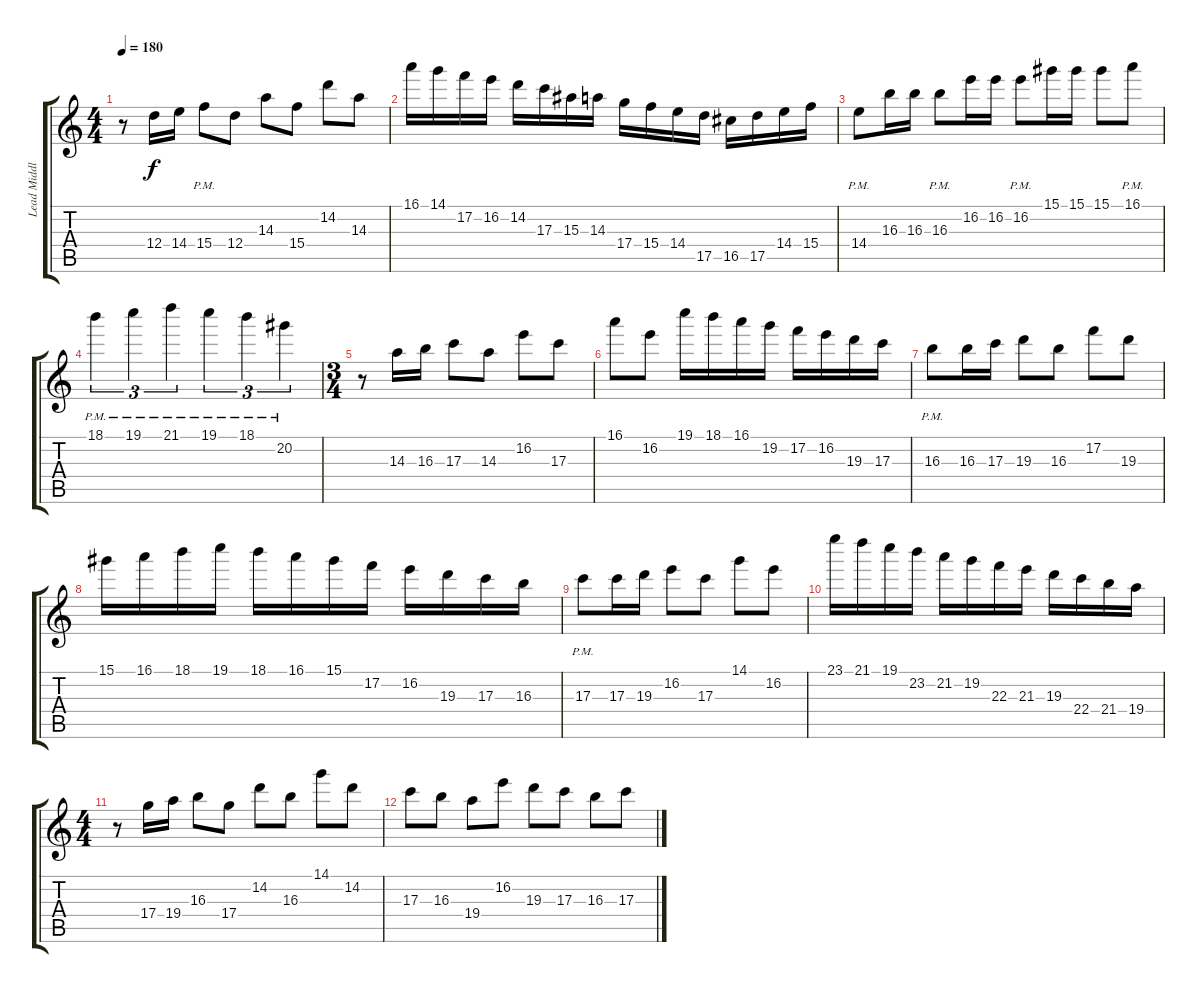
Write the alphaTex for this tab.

\track ("Lead Middle" "Lead Middl") {instrument overdrivenguitar}
\staff {score tabs}
\tuning (F4 C4 G3 D3 A2 E2) {hide}
\ts (4 4)
\tempo 180
\clef g2
\ks c
r.8{dy f} 12.4.16 14.4.16 15.4{pm}.8 12.4.8 14.3.8 15.4.8 14.2.8 14.3.8 |
16.1.16 14.1.16 17.2.16 16.2.16 14.2.16 17.3.16 15.3.16 14.3.16 17.4.16 15.4.16 14.4.16 17.5.16 16.5.16 17.5.16 14.4.16 15.4.16 |
14.4{pm}.8 16.3.16 16.3.16 16.3{pm}.8 16.2.16 16.2.16 16.2{pm}.8 15.1.16 15.1.16 15.1.8 16.1{pm}.8 |
18.1{pm}.4{tu (3 2)} 19.1{pm}.4{tu (3 2)} 21.1{pm}.4{tu (3 2)} 19.1{pm}.4{tu (3 2)} 18.1{pm}.4{tu (3 2)} 20.2{pm}.4{tu (3 2)} |
\ts (3 4)
r.8 14.3.16 16.3.16 17.3.8 14.3.8 16.2.8 17.3.8 |
16.1.8 16.2.8 19.1.16 18.1.16 16.1.16 19.2.16 17.2.16 16.2.16 19.3.16 17.3.16 |
16.3{pm}.8 16.3.16 17.3.16 19.3.8 16.3.8 17.2.8 19.3.8 |
15.1.16 16.1.16 18.1.16 19.1.16 18.1.16 16.1.16 15.1.16 17.2.16 16.2.16 19.3.16 17.3.16 16.3.16 |
17.3{pm}.8 17.3.16 19.3.16 16.2.8 17.3.8 14.1.8 16.2.8 |
23.1.16 21.1.16 19.1.16 23.2.16 21.2.16 19.2.16 22.3.16 21.3.16 19.3.16 22.4.16 21.4.16 19.4.16 |
\ts (4 4)
r.8 17.4.16 19.4.16 16.3.8 17.4.8 14.2.8 16.3.8 14.1.8 14.2.8 |
17.3.8 16.3.8 19.4.8 16.2.8 19.3.8 17.3.8 16.3.8 17.3.8
